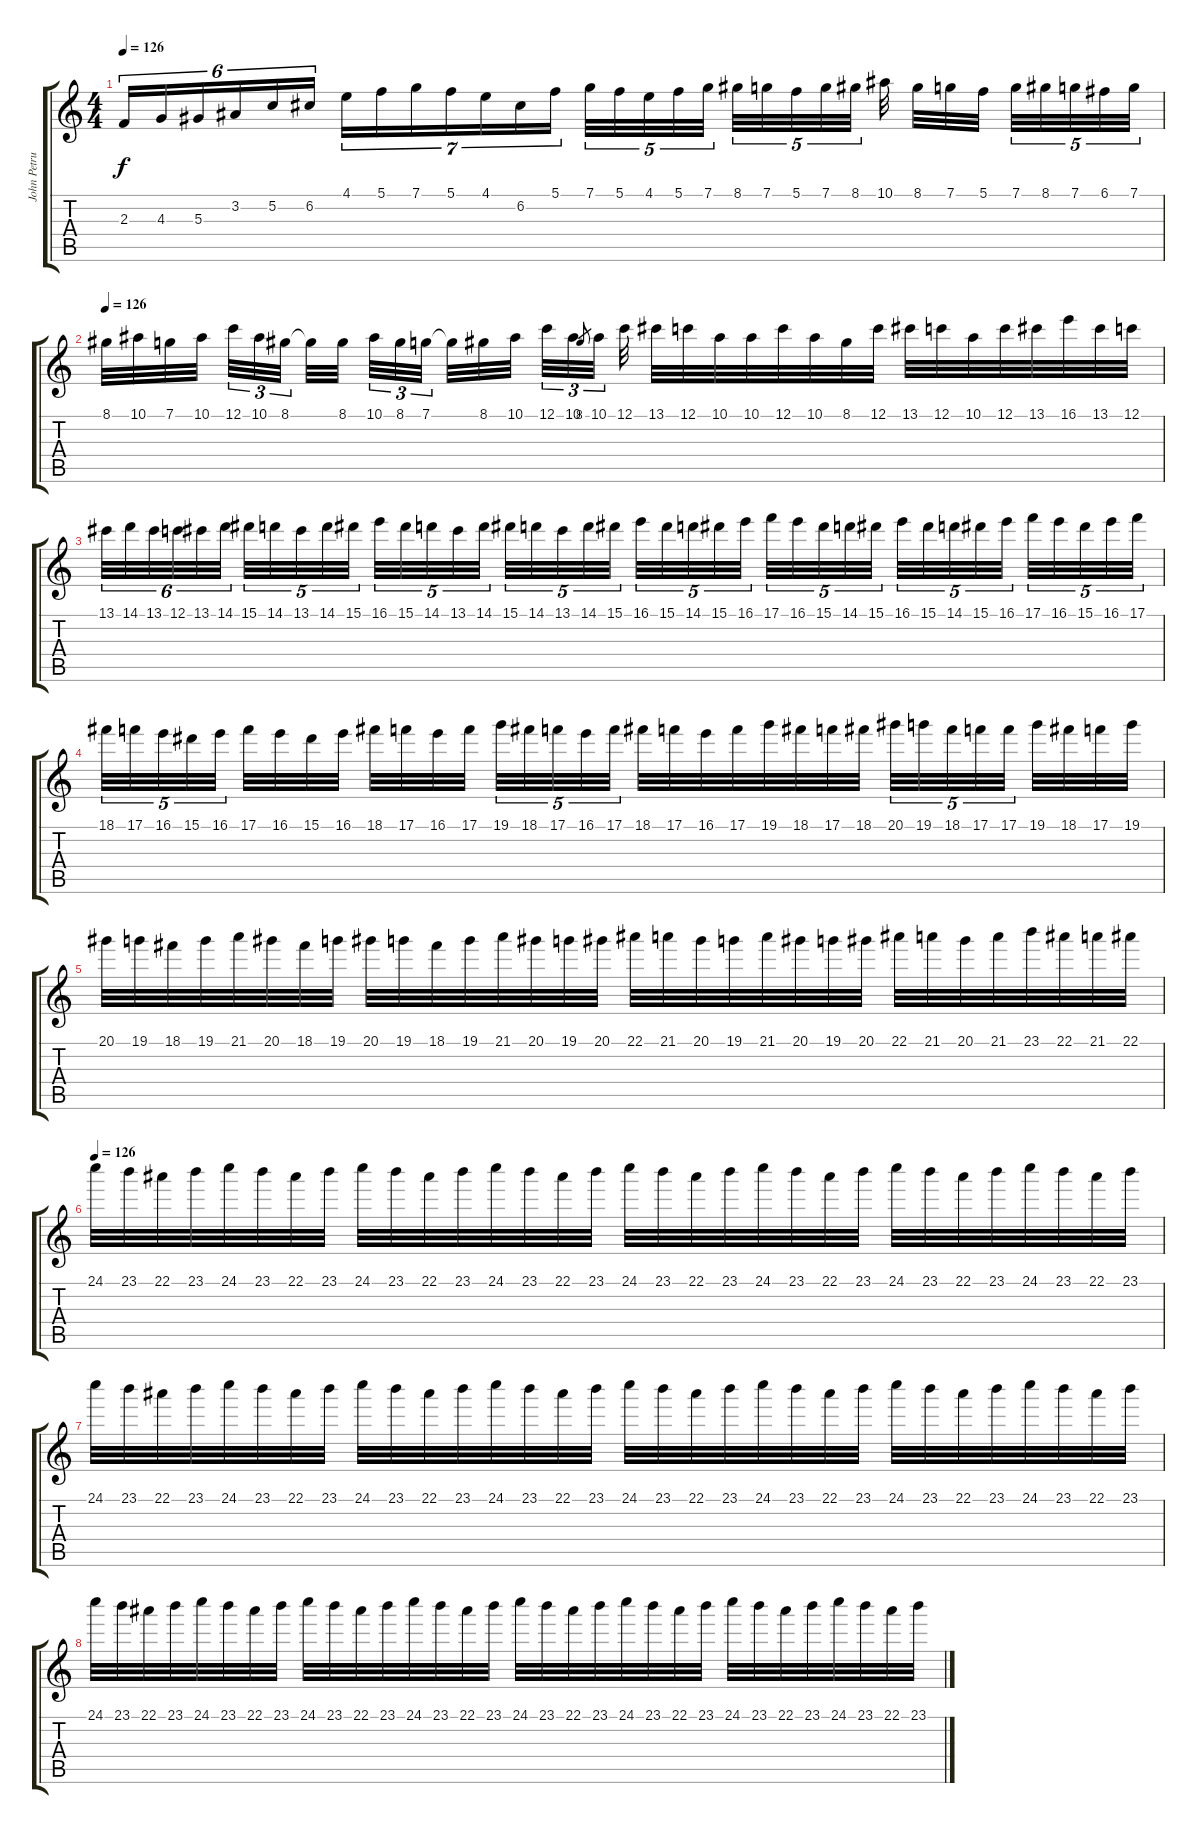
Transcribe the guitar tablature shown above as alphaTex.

\track ("John Petrucci" "John Petru") {instrument distortionguitar}
\staff {score tabs}
\tuning (C4 G3 Eb3 Bb2 F2 C2) {hide}
\ts (4 4)
\tempo 126
\clef g2
\ks c
2.3.16{tu (6 4) dy f} 4.3.16{tu (6 4)} 5.3.16{tu (6 4)} 3.2.16{tu (6 4)} 5.2.16{tu (6 4)} 6.2.16{tu (6 4)} 4.1.16{tu (7 4)} 5.1.16{tu (7 4)} 7.1.16{tu (7 4)} 5.1.16{tu (7 4)} 4.1.16{tu (7 4)} 6.2.16{tu (7 4)} 5.1.16{tu (7 4)} 7.1.32{tu (5 4)} 5.1.32{tu (5 4)} 4.1.32{tu (5 4)} 5.1.32{tu (5 4)} 7.1.32{tu (5 4)} 8.1.32{tu (5 4)} 7.1.32{tu (5 4)} 5.1.32{tu (5 4)} 7.1.32{tu (5 4)} 8.1.32{tu (5 4)} 10.1.32 8.1.32 7.1.32 5.1.32 7.1.32{tu (5 4)} 8.1.32{tu (5 4)} 7.1.32{tu (5 4)} 6.1.32{tu (5 4)} 7.1.32{tu (5 4)} |
\tempo 126
8.1.32 10.1.32 7.1.32 10.1.32 12.1.32{tu (3 2)} 10.1.32{tu (3 2)} 8.1.32{tu (3 2)} 8.1{t}.32 8.1.32 10.1.32{tu (3 2)} 8.1.32{tu (3 2)} 7.1.32{tu (3 2)} 7.1{t}.32 8.1.32 10.1.32 12.1.32{tu (3 2)} 10.1.32{tu (3 2)} 8.1.8{gr} 10.1.32{tu (3 2)} 12.1.32 13.1.32 12.1.32 10.1.32 10.1.32 12.1.32 10.1.32 8.1.32 12.1.32 13.1.32 12.1.32 10.1.32 12.1.32 13.1.32 16.1.32 13.1.32 12.1.32 |
13.1.32{tu (6 4)} 14.1.32{tu (6 4)} 13.1.32{tu (6 4)} 12.1.32{tu (6 4)} 13.1.32{tu (6 4)} 14.1.32{tu (6 4)} 15.1.32{tu (5 4)} 14.1.32{tu (5 4)} 13.1.32{tu (5 4)} 14.1.32{tu (5 4)} 15.1.32{tu (5 4)} 16.1.32{tu (5 4)} 15.1.32{tu (5 4)} 14.1.32{tu (5 4)} 13.1.32{tu (5 4)} 14.1.32{tu (5 4)} 15.1.32{tu (5 4)} 14.1.32{tu (5 4)} 13.1.32{tu (5 4)} 14.1.32{tu (5 4)} 15.1.32{tu (5 4)} 16.1.32{tu (5 4)} 15.1.32{tu (5 4)} 14.1.32{tu (5 4)} 15.1.32{tu (5 4)} 16.1.32{tu (5 4)} 17.1.32{tu (5 4)} 16.1.32{tu (5 4)} 15.1.32{tu (5 4)} 14.1.32{tu (5 4)} 15.1.32{tu (5 4)} 16.1.32{tu (5 4)} 15.1.32{tu (5 4)} 14.1.32{tu (5 4)} 15.1.32{tu (5 4)} 16.1.32{tu (5 4)} 17.1.32{tu (5 4)} 16.1.32{tu (5 4)} 15.1.32{tu (5 4)} 16.1.32{tu (5 4)} 17.1.32{tu (5 4)} |
18.1.32{tu (5 4)} 17.1.32{tu (5 4)} 16.1.32{tu (5 4)} 15.1.32{tu (5 4)} 16.1.32{tu (5 4)} 17.1.32 16.1.32 15.1.32 16.1.32 18.1.32 17.1.32 16.1.32 17.1.32 19.1.32{tu (5 4)} 18.1.32{tu (5 4)} 17.1.32{tu (5 4)} 16.1.32{tu (5 4)} 17.1.32{tu (5 4)} 18.1.32 17.1.32 16.1.32 17.1.32 19.1.32 18.1.32 17.1.32 18.1.32 20.1.32{tu (5 4)} 19.1.32{tu (5 4)} 18.1.32{tu (5 4)} 17.1.32{tu (5 4)} 17.1.32{tu (5 4)} 19.1.32 18.1.32 17.1.32 19.1.32 |
20.1.32 19.1.32 18.1.32 19.1.32 21.1.32 20.1.32 18.1.32 19.1.32 20.1.32 19.1.32 18.1.32 19.1.32 21.1.32 20.1.32 19.1.32 20.1.32 22.1.32 21.1.32 20.1.32 19.1.32 21.1.32 20.1.32 19.1.32 20.1.32 22.1.32 21.1.32 20.1.32 21.1.32 23.1.32 22.1.32 21.1.32 22.1.32 |
\tempo 126
24.1.32 23.1.32 22.1.32 23.1.32 24.1.32 23.1.32 22.1.32 23.1.32 24.1.32 23.1.32 22.1.32 23.1.32 24.1.32 23.1.32 22.1.32 23.1.32 24.1.32 23.1.32 22.1.32 23.1.32 24.1.32 23.1.32 22.1.32 23.1.32 24.1.32 23.1.32 22.1.32 23.1.32 24.1.32 23.1.32 22.1.32 23.1.32 |
24.1.32 23.1.32 22.1.32 23.1.32 24.1.32 23.1.32 22.1.32 23.1.32 24.1.32 23.1.32 22.1.32 23.1.32 24.1.32 23.1.32 22.1.32 23.1.32 24.1.32 23.1.32 22.1.32 23.1.32 24.1.32 23.1.32 22.1.32 23.1.32 24.1.32 23.1.32 22.1.32 23.1.32 24.1.32 23.1.32 22.1.32 23.1.32 |
24.1.32 23.1.32 22.1.32 23.1.32 24.1.32 23.1.32 22.1.32 23.1.32 24.1.32 23.1.32 22.1.32 23.1.32 24.1.32 23.1.32 22.1.32 23.1.32 24.1.32 23.1.32 22.1.32 23.1.32 24.1.32 23.1.32 22.1.32 23.1.32 24.1.32 23.1.32 22.1.32 23.1.32 24.1.32 23.1.32 22.1.32 23.1.32
